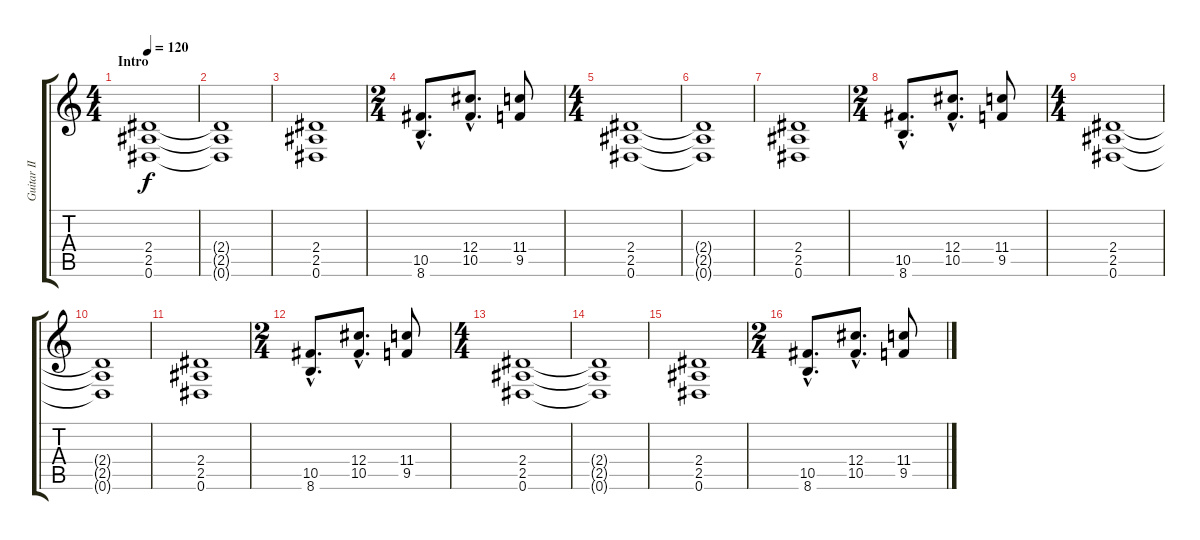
\track ("Guitar II" "Guitar II") {instrument distortionguitar}
\staff {score tabs}
\tuning (Eb4 Bb3 Gb3 Db3 Ab2 Eb2) {hide}
\ts (4 4)
\section ("" "Intro")
\tempo 120
\clef g2
\ks c
(2.4 2.5 0.6).1{dy f instrument distortionguitar} |
(2.4{t} 2.5{t} 0.6{t}).1 |
(2.4 2.5 0.6).1 |
\ts (2 4)
(10.5{hac} 8.6{hac}).8{d} (12.4{hac} 10.5{hac}).8{d} (11.4 9.5).8 |
\ts (4 4)
(2.4 2.5 0.6).1 |
(2.4{t} 2.5{t} 0.6{t}).1 |
(2.4 2.5 0.6).1 |
\ts (2 4)
(10.5{hac} 8.6{hac}).8{d} (12.4{hac} 10.5{hac}).8{d} (11.4 9.5).8 |
\ts (4 4)
(2.4 2.5 0.6).1 |
(2.4{t} 2.5{t} 0.6{t}).1 |
(2.4 2.5 0.6).1 |
\ts (2 4)
(10.5{hac} 8.6{hac}).8{d} (12.4{hac} 10.5{hac}).8{d} (11.4 9.5).8 |
\ts (4 4)
(2.4 2.5 0.6).1 |
(2.4{t} 2.5{t} 0.6{t}).1 |
(2.4 2.5 0.6).1 |
\ts (2 4)
(10.5{hac} 8.6{hac}).8{d} (12.4{hac} 10.5{hac}).8{d} (11.4 9.5).8
